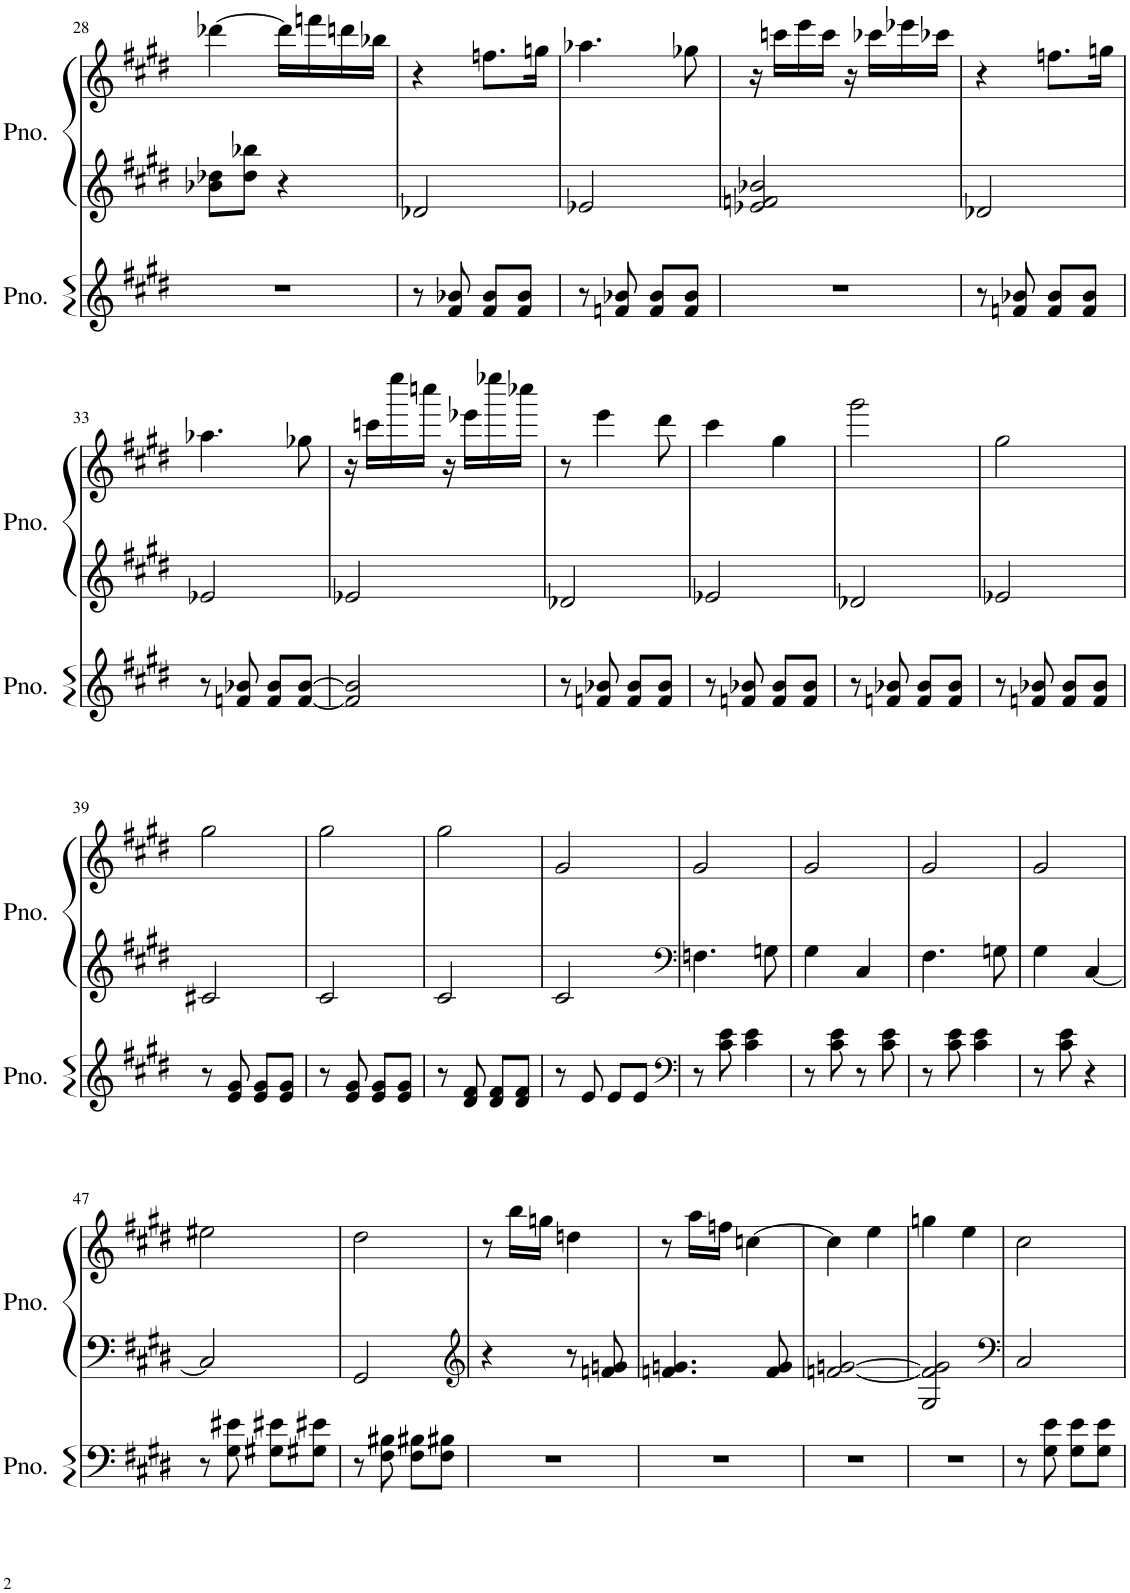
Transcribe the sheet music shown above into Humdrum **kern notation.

**kern	**kern	**kern
*part2	*part1	*part1
*staff3	*staff2	*staff1
*I"Piano	*I"Piano	*
*I'Pno.	*I'Pno.	*
!!LO:PB:g=z
*clefG2	*clefG2	*clefG2
*k[f#c#g#d#]	*k[f#c#g#d#]	*k[f#c#g#d#]
*M2/4	*M2/4	*M2/4
=28	=28	=28
2r	8b-X\ 8dd-X\L	[4ddd-X\
.	8dd-\ 8bb-X\J	.
.	4r	16ddd-\LL]
.	.	16fffn\
.	.	16dddn\
.	.	16bb-X\JJ
=29	=29	=29
8r	2d-X/	4r
8f#/ 8b-X/	.	.
8f#/ 8b-/L	.	8.ffn\L
8f#/ 8b-/J	.	.
.	.	16ggn\Jk
=30	=30	=30
8r	2e-X/	4.aa-X\
8fn/ 8b-X/	.	.
8f/ 8b-/L	.	.
8f/ 8b-/J	.	8gg-X\
=31	=31	=31
2r	2e-X/ 2fn/ 2b-X/	16r
.	.	16cccn\LL
.	.	16eee\
.	.	16ccc\JJ
.	.	16r
.	.	16ccc-X\LL
.	.	16eee-X\
.	.	16ccc-X\JJ
=32	=32	=32
8r	2d-X/	4r
8fn/ 8b-X/	.	.
8f/ 8b-/L	.	8.ffn\L
8f/ 8b-/J	.	.
.	.	16ggn\Jk
!!LO:LB:g=z
=33	=33	=33
8r	2e-X/	4.aa-X\
8fn/ 8b-X/	.	.
8f/ 8b-/L	.	.
[8f/ [8b-/J	.	8gg-X\
=34	=34	=34
2f/] 2b-/]	2e-X/	16r
.	.	16cccn\LL
.	.	16eeee\
.	.	16ccccn\JJ
.	.	16r
.	.	16eee-X\LL
.	.	16eeee-X\
.	.	16cccc-X\JJ
=35	=35	=35
8r	2d-X/	8r
8fn/ 8b-X/	.	4eee\
8f/ 8b-/L	.	.
8f/ 8b-/J	.	8ddd#\
=36	=36	=36
8r	2e-X/	4ccc#\
8fn/ 8b-X/	.	.
8f/ 8b-/L	.	4gg#\
8f/ 8b-/J	.	.
=37	=37	=37
8r	2d-X/	2ggg#\
8fn/ 8b-X/	.	.
8f/ 8b-/L	.	.
8f/ 8b-/J	.	.
=38	=38	=38
8r	2e-X/	2gg#\
8fn/ 8b-X/	.	.
8f/ 8b-/L	.	.
8f/ 8b-/J	.	.
!!LO:LB:g=z
=39	=39	=39
8r	2c#X/	2gg#\
8e/ 8g#/	.	.
8e/ 8g#/L	.	.
8e/ 8g#/J	.	.
=40	=40	=40
8r	2c#/	2gg#\
8e/ 8g#/	.	.
8e/ 8g#/L	.	.
8e/ 8g#/J	.	.
=41	=41	=41
8r	2c#/	2gg#\
8d#/ 8f#/	.	.
8d#/ 8f#/L	.	.
8d#/ 8f#/J	.	.
=42	=42	=42
8r	2c#/	2g#/
8e/	.	.
8e/L	.	.
8e/J	.	.
=43	=43	=43
*clefF4	*clefF4	*
8r	4.Fn\	2g#/
8c#\ 8e\	.	.
4c#\ 4e\	.	.
.	8Gn\	.
=44	=44	=44
8r	4G#\	2g#/
8c#\ 8e\	.	.
8r	4C#/	.
8c#\ 8e\	.	.
=45	=45	=45
8r	4.F#\	2g#/
8c#\ 8e\	.	.
4c#\ 4e\	.	.
.	8Gn\	.
=46	=46	=46
8r	4G#\	2g#/
8c#\ 8e\	.	.
4r	[4C#/	.
!!LO:LB:g=z
=47	=47	=47
8r	2C#/]	2ee#X\
8G#\ 8e#X\	.	.
8G#X\ 8e#X\L	.	.
8G#X\ 8e#X\J	.	.
=48	=48	=48
8r	2GG#/	2dd#\
8F#\ 8B#X\	.	.
8F#\ 8B#X\L	.	.
8F#\ 8B#X\J	.	.
=49	=49	=49
*	*clefG2	*
2r	4r	8r
.	.	16bb\LL
.	.	16ggn\JJ
.	8r	4ddn\
.	8fn/ 8gn/	.
=50	=50	=50
2r	4.fn/ 4.gn/	8r
.	.	16aa\LL
.	.	16ffn\JJ
.	.	[4ccn\
.	8f/ 8g/	.
=51	=51	=51
2r	[2fn/ [2gn/	4cc\]
.	.	4ee\
=52	=52	=52
2r	2G#/ 2f/] 2g/]	4ggn\
.	.	4ee\
=53	=53	=53
*	*clefF4	*
8r	2C#/	2cc#\
8G#\ 8e\	.	.
8G#\ 8e\L	.	.
8G#\ 8e\J	.	.
=	=	=
*-	*-	*-
